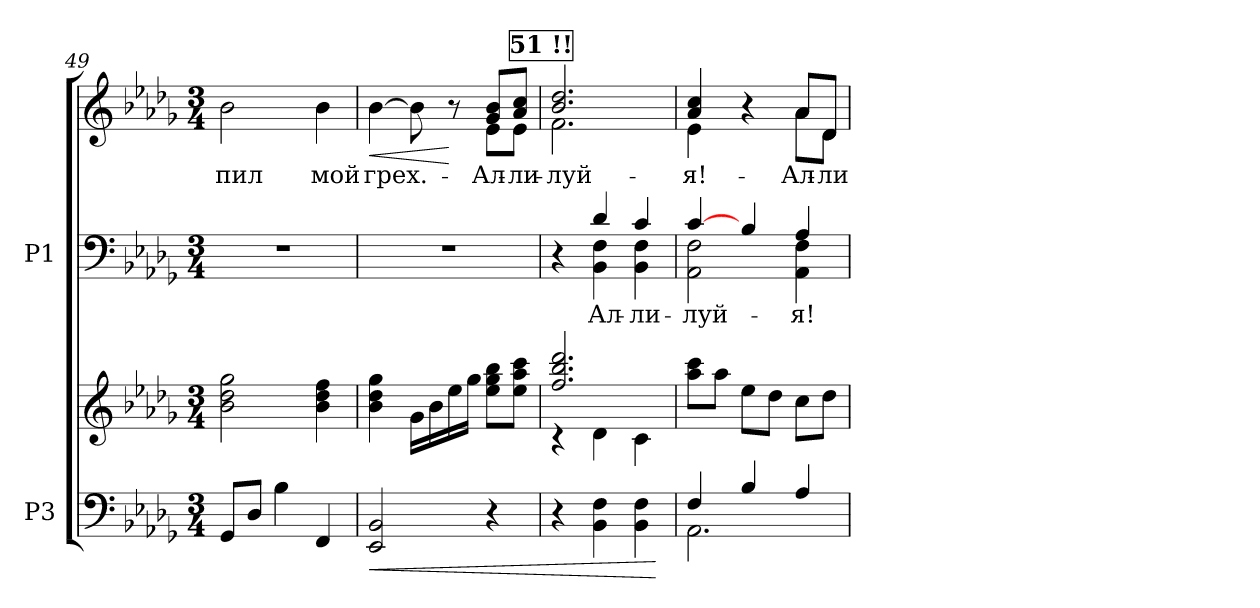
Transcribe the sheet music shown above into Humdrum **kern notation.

**kern	**kern	**dynam	**kern	**text	**kern	**text	**dynam
*part2	*part2	*part2	*part1	*part1	*part1	*part1	*part1
*staff4	*staff3	*staff3/4	*staff2	*staff2	*staff1	*staff1	*staff1/2
*I"P3	*	*	*I"P1	*	*	*	*
*clefF4	*clefG2	*	*clefF4	*	*clefG2	*	*
*k[b-e-a-d-g-]	*k[b-e-a-d-g-]	*	*k[b-e-a-d-g-]	*	*k[b-e-a-d-g-]	*	*
*b-:	*b-:	*	*b-:	*	*b-:	*	*
*M3/4	*M3/4	*	*M3/4	*	*M3/4	*	*
=49	=49	=49	=49	=49	=49	=49	=49
!	!	!	!LO:N:vis=1	!	!	!	!
!	!	!	!	!	!	!LO:LY:b:color=#000000	!
8GG-i/L	2b-i\ 2dd-i 2gg-i	.	2.r	.	2b-i\	-пил	.
8D-i/J	.	.	.	.	.	.	.
4B-i\	.	.	.	.	.	.	.
!	!	!	!	!	!	!LO:LY:b:color=#000000	!
4FFi/	4b-i\ 4dd-i 4ffi	.	.	.	4b-i\	мой	.
=50	=50	=50	=50	=50	=50	=50	=50
!	!	!LO:HP:b=2	!LO:N:vis=1	!	!	!	!
!	!	!	!	!	!	!LO:LY:b:color=#000000	!LO:HP:b
*	*	*	*	*	*^	*	*
2EE-i/ 2BB-i	4b-i\ 4dd-i 4gg-i	<	2.r	.	[>4b-i\	2ryy	грех.-	<
.	16g-i\LL	.	.	.	8b-i\]	.	.	.
.	16b-i\	.	.	.	.	.	.	.
.	16ee-i\	.	.	.	8r	.	.	[
.	16gg-i\JJ	.	.	.	.	.	.	.
!	!	!	!	!	!	!	!LO:LY:b:color=#000000	!
4r	8ee-i\ 8gg-i 8bb-iL	.	.	.	8g-i/ 8b-iL	8e-i\L	-Ал-	.
!	!	!	!	!	!	!	!LO:LY:b:color=#000000	!
.	8ee-i\ 8aa-i 8ccciJ	.	.	.	8a-i/ 8cciJ	8e-i\J	-ли-	.
!!LO:REH:place=s1:color=#000000:enc=box:fs=14.1732:t=51	!!
=51	=51	=51	=51	=51	=51	=51	=51	=51
*	*^	*	*^	*	*	*	*	*
!	!	!	!	!	!	!	!	!	!LO:LY:b:color=#000000	!
4r	2.ffi/ 2.bb-i 2.ddd-i	4r	.	4r	4ryy	.	2.b-i/ 2.dd-i	2.fi\	-луй-	.
!	!	!	!	!	!	!LO:LY:b:color=#000000	!	!	!	!
4BB-i\ 4Fi	.	4d-i\	.	4d-i/	4BB-i\ 4Fi	Ал-	.	.	.	.
!	!	!	!	!	!	!LO:LY:b:color=#000000	!	!	!	!
4BB-i\ 4Fi	.	4ci\	.	4ci/	4BB-i\ 4Fi	-ли-	.	.	.	.
*	*v	*v	*	*	*	*	*	*	*	*
*	*	*	*v	*v	*	*	*	*	*
*	*	*	*	*	*v	*v	*	*
.	.	[	.	.	.	.	.
=52	=52	=52	=52	=52	=52	=52	=52
*^	*	*	*	*	*	*	*
!	!	!	!	!	!LO:LY:b:color=#000000	!	!	!
*	*	*	*	*^	*	*	*	*
!	!	!	!	!	!	!	!	!LO:LY:b:color=#000000	!
*	*	*	*	*	*	*	*^	*	*
4Fi/	2.AA-i\	8aa-i\ 8ccciL	.	[>4ci/	2AA-i\ 2Fi	-луй-	4a-i/ 4cci	4e-i\	-я!-	.
.	.	8aa-i\J	.	.	.	.	.	.	.	.
4B-i/	.	8ee-i\L	.	4B-i/	.	.	4r	4ryy	.	.
.	.	8dd-i\J	.	.	.	.	.	.	.	.
!	!	!	!	!	!	!LO:LY:b:color=#000000	!	!	!	!
!	!	!	!	!	!	!	!	!	!LO:LY:b:color=#000000	!
4A-i/	.	8cci\L	.	4A-i/	4AA-i\ 4Fi	-я!-	8a-i/L	8a-i\L	-Ал-	.
!	!	!	!	!	!	!	!	!	!LO:LY:b:color=#000000	!
.	.	8dd-i\J	.	.	.	.	8d-i/J	8d-i\J	-ли-	.
*	*	*	*	*v	*v	*	*	*	*	*
*v	*v	*	*	*	*	*v	*v	*	*
=	=	=	=	=	=	=	=
*-	*-	*-	*-	*-	*-	*-	*-
